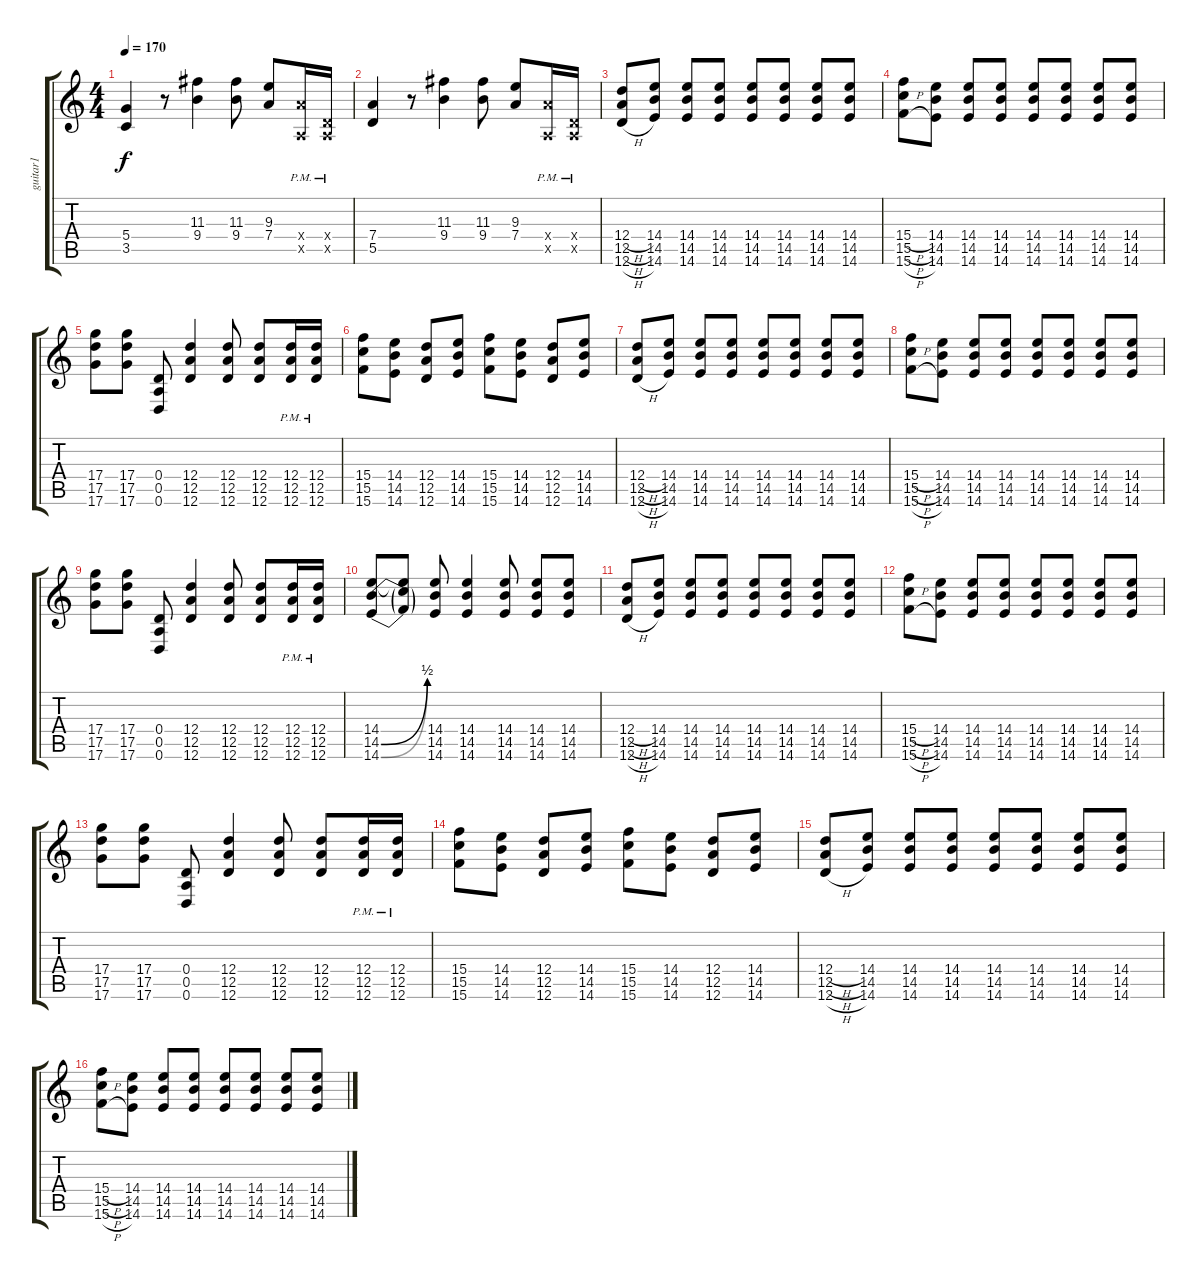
\track ("guitar1" "guitar1") {instrument overdrivenguitar}
\staff {score tabs}
\tuning (E4 B3 G3 D3 A2 D2) {hide}
\ts (4 4)
\tempo 170
\clef g2
\ks c
(5.4 3.5).4{dy f} r.8 (11.3 9.4).4 (11.3 9.4).8 (9.3 7.4).8 (7.4{pm x} 0.5{x}).16 (0.4{pm x} 0.5{x}).16 |
(7.4 5.5).4 r.8 (11.3 9.4).4 (11.3 9.4).8 (9.3 7.4).8 (7.4{pm x} 0.5{x}).16 (0.4{pm x} 0.5{x}).16 |
(12.4{h} 12.5{h} 12.6{h}).8 (14.4 14.5 14.6).8 (14.4 14.5 14.6).8 (14.4 14.5 14.6).8 (14.4 14.5 14.6).8 (14.4 14.5 14.6).8 (14.4 14.5 14.6).8 (14.4 14.5 14.6).8 |
(15.4{h} 15.5{h} 15.6{h}).8 (14.4 14.5 14.6).8 (14.4 14.5 14.6).8 (14.4 14.5 14.6).8 (14.4 14.5 14.6).8 (14.4 14.5 14.6).8 (14.4 14.5 14.6).8 (14.4 14.5 14.6).8 |
(17.4 17.5 17.6).8 (17.4 17.5 17.6).8 (0.4 0.5 0.6).8 (12.4 12.5 12.6).4 (12.4 12.5 12.6).8 (12.4 12.5 12.6).8 (12.4{pm} 12.5{pm} 12.6{pm}).16 (12.4{pm} 12.5{pm} 12.6{pm}).16 |
(15.4 15.5 15.6).8 (14.4 14.5 14.6).8 (12.4 12.5 12.6).8 (14.4 14.5 14.6).8 (15.4 15.5 15.6).8 (14.4 14.5 14.6).8 (12.4 12.5 12.6).8 (14.4 14.5 14.6).8 |
(12.4{h} 12.5{h} 12.6{h}).8 (14.4 14.5 14.6).8 (14.4 14.5 14.6).8 (14.4 14.5 14.6).8 (14.4 14.5 14.6).8 (14.4 14.5 14.6).8 (14.4 14.5 14.6).8 (14.4 14.5 14.6).8 |
(15.4{h} 15.5{h} 15.6{h}).8 (14.4 14.5 14.6).8 (14.4 14.5 14.6).8 (14.4 14.5 14.6).8 (14.4 14.5 14.6).8 (14.4 14.5 14.6).8 (14.4 14.5 14.6).8 (14.4 14.5 14.6).8 |
(17.4 17.5 17.6).8 (17.4 17.5 17.6).8 (0.4 0.5 0.6).8 (12.4 12.5 12.6).4 (12.4 12.5 12.6).8 (12.4 12.5 12.6).8 (12.4{pm} 12.5{pm} 12.6{pm}).16 (12.4{pm} 12.5{pm} 12.6{pm}).16 |
(14.4 14.5{be (bend 0 0 60 2)} 14.6{be (bend 0 0 60 2)}).8 (14.4{t} 14.5{t} 14.6{t}).8 (14.4 14.5 14.6).8 (14.4 14.5 14.6).4 (14.4 14.5 14.6).8 (14.4 14.5 14.6).8 (14.4 14.5 14.6).8 |
(12.4{h} 12.5{h} 12.6{h}).8 (14.4 14.5 14.6).8 (14.4 14.5 14.6).8 (14.4 14.5 14.6).8 (14.4 14.5 14.6).8 (14.4 14.5 14.6).8 (14.4 14.5 14.6).8 (14.4 14.5 14.6).8 |
(15.4{h} 15.5{h} 15.6{h}).8 (14.4 14.5 14.6).8 (14.4 14.5 14.6).8 (14.4 14.5 14.6).8 (14.4 14.5 14.6).8 (14.4 14.5 14.6).8 (14.4 14.5 14.6).8 (14.4 14.5 14.6).8 |
(17.4 17.5 17.6).8 (17.4 17.5 17.6).8 (0.4 0.5 0.6).8 (12.4 12.5 12.6).4 (12.4 12.5 12.6).8 (12.4 12.5 12.6).8 (12.4{pm} 12.5{pm} 12.6{pm}).16 (12.4{pm} 12.5{pm} 12.6{pm}).16 |
(15.4 15.5 15.6).8 (14.4 14.5 14.6).8 (12.4 12.5 12.6).8 (14.4 14.5 14.6).8 (15.4 15.5 15.6).8 (14.4 14.5 14.6).8 (12.4 12.5 12.6).8 (14.4 14.5 14.6).8 |
(12.4{h} 12.5{h} 12.6{h}).8 (14.4 14.5 14.6).8 (14.4 14.5 14.6).8 (14.4 14.5 14.6).8 (14.4 14.5 14.6).8 (14.4 14.5 14.6).8 (14.4 14.5 14.6).8 (14.4 14.5 14.6).8 |
(15.4{h} 15.5{h} 15.6{h}).8 (14.4 14.5 14.6).8 (14.4 14.5 14.6).8 (14.4 14.5 14.6).8 (14.4 14.5 14.6).8 (14.4 14.5 14.6).8 (14.4 14.5 14.6).8 (14.4 14.5 14.6).8
